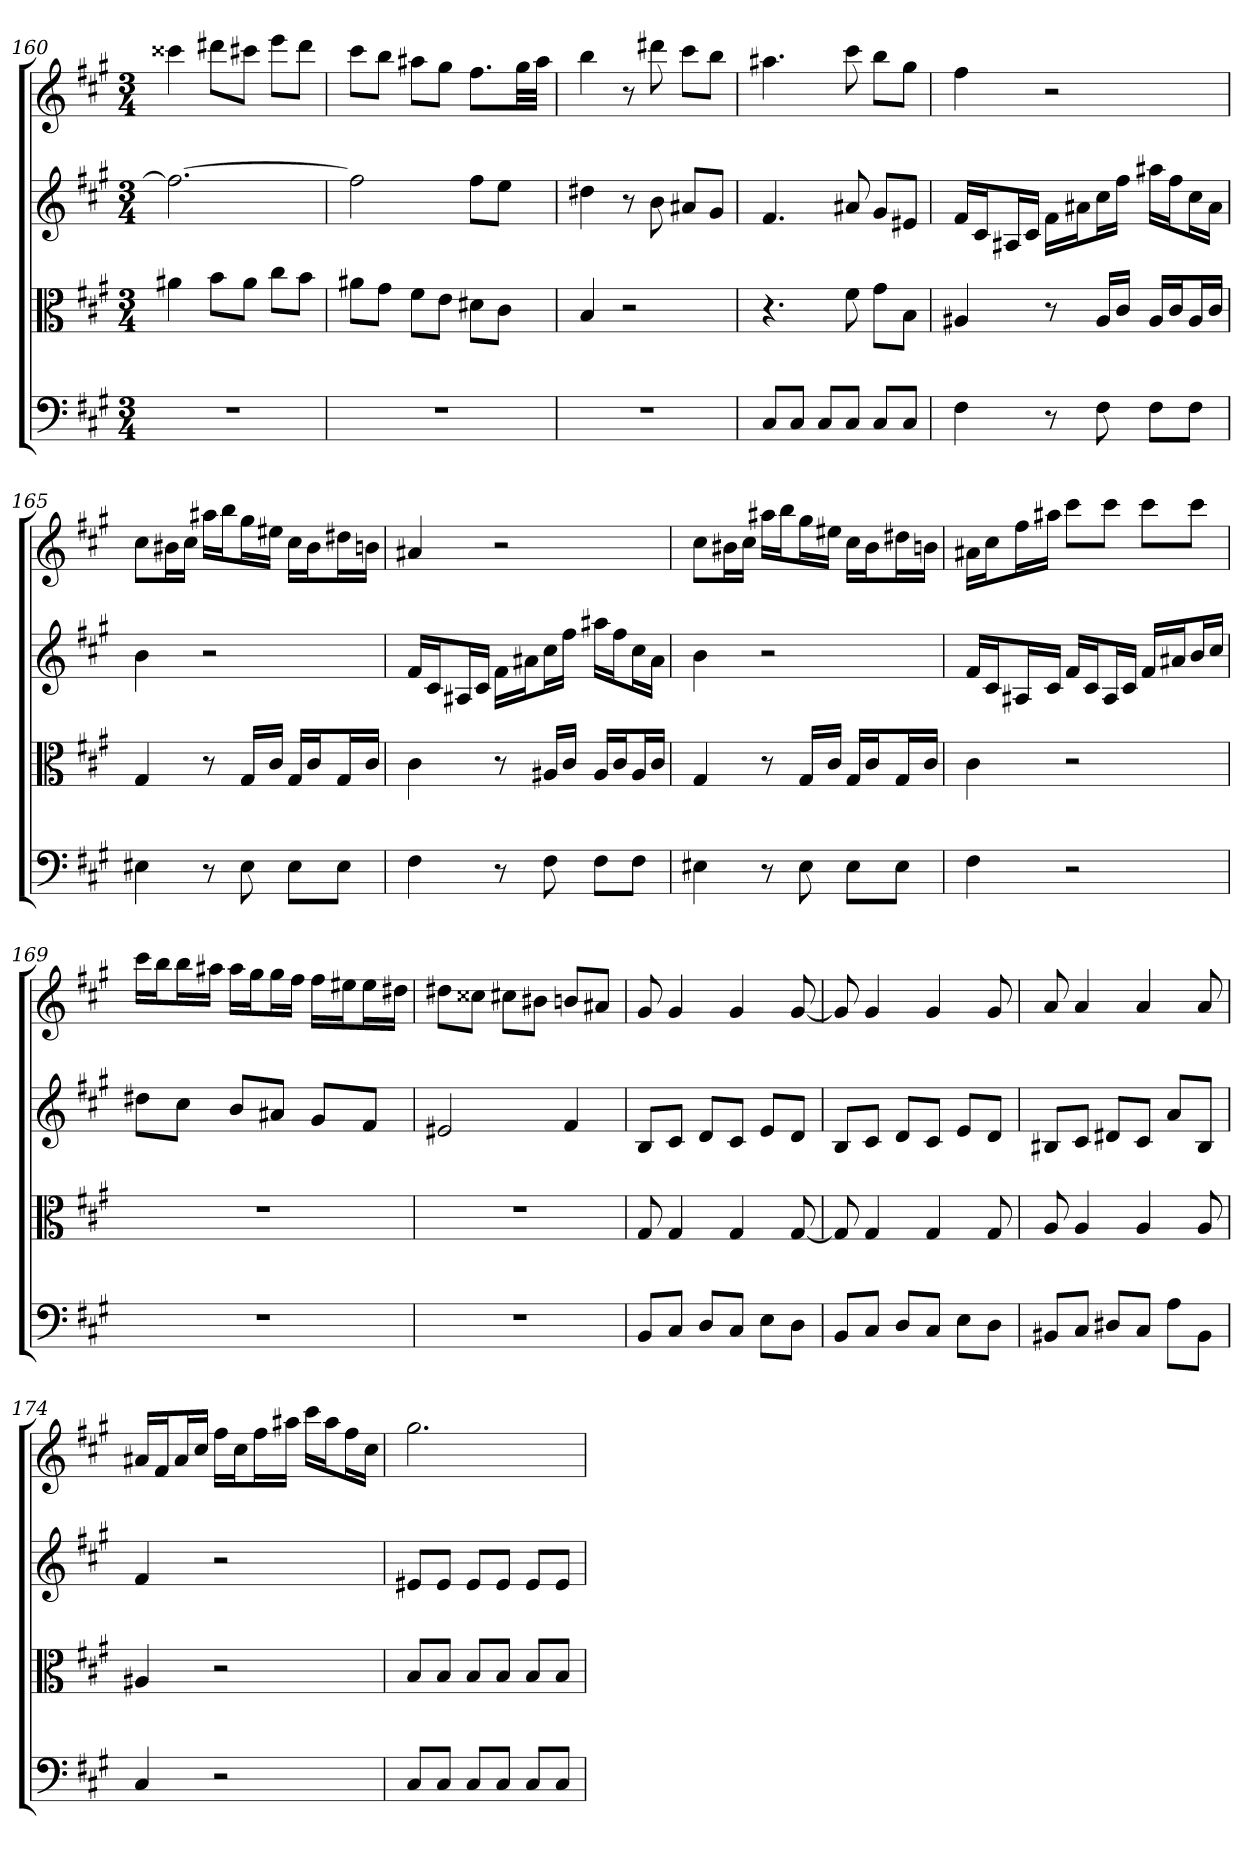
**kern	**kern	**kern	**kern
*part4	*part3	*part2	*part1
*staff4	*staff3	*staff2	*staff1
*clefF4	*clefC3	*	*
*k[f#c#g#]	*k[f#c#g#]	*k[f#c#g#]	*k[f#c#g#]
*f#:	*f#:	*f#:	*f#:
*M3/4	*M3/4	*M3/4	*M3/4
=160	=160	=160	=160
2.r	4a#X	2.ff#_	4ccc##X
.	8b\L	.	8ddd#XL
.	8a#\J	.	8ccc#XJ
.	8cc#\L	.	8eeeL
.	8b\J	.	8ddd#J
=161	=161	=161	=161
2.r	8a#X\L	2ff#]	8ccc#L
.	8g#\J	.	8bbJ
.	8f#\L	.	8aa#XL
.	8e\J	.	8gg#J
.	8d#X\L	8ff#L	8.ff#L
.	8c#\J	8eeJ	.
.	.	.	32gg#LL
.	.	.	32aa#JJJ
=162	=162	=162	=162
2.r	4B	4dd#X	4bb
.	2r	8r	8r
.	.	8b	8ddd#X
.	.	8a#XL	8ccc#L
.	.	8g#J	8bbJ
=163	=163	=163	=163
8C#/L	4.r	4.f#	4.aa#X
8C#/J	.	.	.
8C#/L	.	.	.
8C#/J	8f#	8a#X	8ccc#
8C#/L	8g#\L	8g#L	8bbL
8C#/J	8B\J	8e#XJ	8gg#J
=164	=164	=164	=164
4F#	4A#X	16f#LL	4ff#
.	.	16c#J	.
.	.	16A#XL	.
.	.	16c#JJ	.
8r	8r	16f#LL	2r
.	.	16a#XJ	.
8F#	16A#/LL	16cc#L	.
.	16c#/JJ	16ff#JJ	.
8F#\L	16A#/LL	16aa#XLL	.
.	16c#/J	16ff#J	.
8F#\J	16A#/L	16cc#L	.
.	16c#/JJ	16a#JJ	.
=165	=165	=165	=165
4E#X	4G#	4b	8cc#L
.	.	.	16b#XL
.	.	.	16cc#JJ
8r	8r	2r	16aa#XLL
.	.	.	16bbJ
8E#	16G#/LL	.	16gg#L
.	16c#/JJ	.	16ee#XJJ
8E#\L	16G#/LL	.	16cc#LL
.	16c#/J	.	16b#J
8E#\J	16G#/L	.	16dd#XL
.	16c#/JJ	.	16bnJJ
=166	=166	=166	=166
4F#	4c#	16f#LL	4a#X
.	.	16c#J	.
.	.	16A#XL	.
.	.	16c#JJ	.
8r	8r	16f#LL	2r
.	.	16a#XJ	.
8F#	16A#X/LL	16cc#L	.
.	16c#/JJ	16ff#JJ	.
8F#\L	16A#/LL	16aa#XLL	.
.	16c#/J	16ff#J	.
8F#\J	16A#/L	16cc#L	.
.	16c#/JJ	16a#JJ	.
=167	=167	=167	=167
4E#X	4G#	4b	8cc#L
.	.	.	16b#XL
.	.	.	16cc#JJ
8r	8r	2r	16aa#XLL
.	.	.	16bbJ
8E#	16G#/LL	.	16gg#L
.	16c#/JJ	.	16ee#XJJ
8E#\L	16G#/LL	.	16cc#LL
.	16c#/J	.	16b#J
8E#\J	16G#/L	.	16dd#XL
.	16c#/JJ	.	16bnJJ
=168	=168	=168	=168
4F#	4c#	16f#LL	16a#XLL
.	.	16c#J	16cc#J
.	.	16A#XL	16ff#L
.	.	16c#JJ	16aa#XJJ
2r	2r	16f#LL	8ccc#L
.	.	16c#J	.
.	.	16A#L	8ccc#J
.	.	16c#JJ	.
.	.	16f#LL	8ccc#L
.	.	16a#XJ	.
.	.	16bL	8ccc#J
.	.	16cc#JJ	.
=169	=169	=169	=169
2.r	2.r	8dd#XL	16ccc#LL
.	.	.	16bbJ
.	.	8cc#J	16bbL
.	.	.	16aa#XJJ
.	.	8bL	16aa#LL
.	.	.	16gg#J
.	.	8a#XJ	16gg#L
.	.	.	16ff#JJ
.	.	8g#L	16ff#LL
.	.	.	16ee#XJ
.	.	8f#J	16ee#L
.	.	.	16dd#XJJ
=170	=170	=170	=170
2.r	2.r	2e#X	8dd#XL
.	.	.	8cc##XJ
.	.	.	8cc#XL
.	.	.	8b#XJ
.	.	4f#	8bnL
.	.	.	8a#XJ
=171	=171	=171	=171
8BB/L	8G#	8BL	8g#
8C#/J	4G#	8c#J	4g#
8D/L	.	8dL	.
8C#/J	4G#	8c#J	4g#
8E\L	.	8eL	.
8D\J	[8G#	8dJ	[8g#
=172	=172	=172	=172
8BB/L	8G#]	8BL	8g#]
8C#/J	4G#	8c#J	4g#
8D/L	.	8dL	.
8C#/J	4G#	8c#J	4g#
8E\L	.	8eL	.
8D\J	8G#	8dJ	8g#
=173	=173	=173	=173
8BB#X/L	8A	8B#XL	8a
8C#/J	4A	8c#J	4a
8D#X/L	.	8d#XL	.
8C#/J	4A	8c#J	4a
8A\L	.	8aL	.
8BB#\J	8A	8B#J	8a
=174	=174	=174	=174
4C#	4A#X	4f#	16a#XLL
.	.	.	16f#J
.	.	.	16a#L
.	.	.	16cc#JJ
2r	2r	2r	16ff#LL
.	.	.	16cc#J
.	.	.	16ff#L
.	.	.	16aa#XJJ
.	.	.	16ccc#LL
.	.	.	16aa#J
.	.	.	16ff#L
.	.	.	16cc#JJ
=175	=175	=175	=175
8C#/L	8B/L	8e#XL	2.gg#
8C#/J	8B/J	8e#J	.
8C#/L	8B/L	8e#L	.
8C#/J	8B/J	8e#J	.
8C#/L	8B/L	8e#L	.
8C#/J	8B/J	8e#J	.
=	=	=	=
*-	*-	*-	*-
